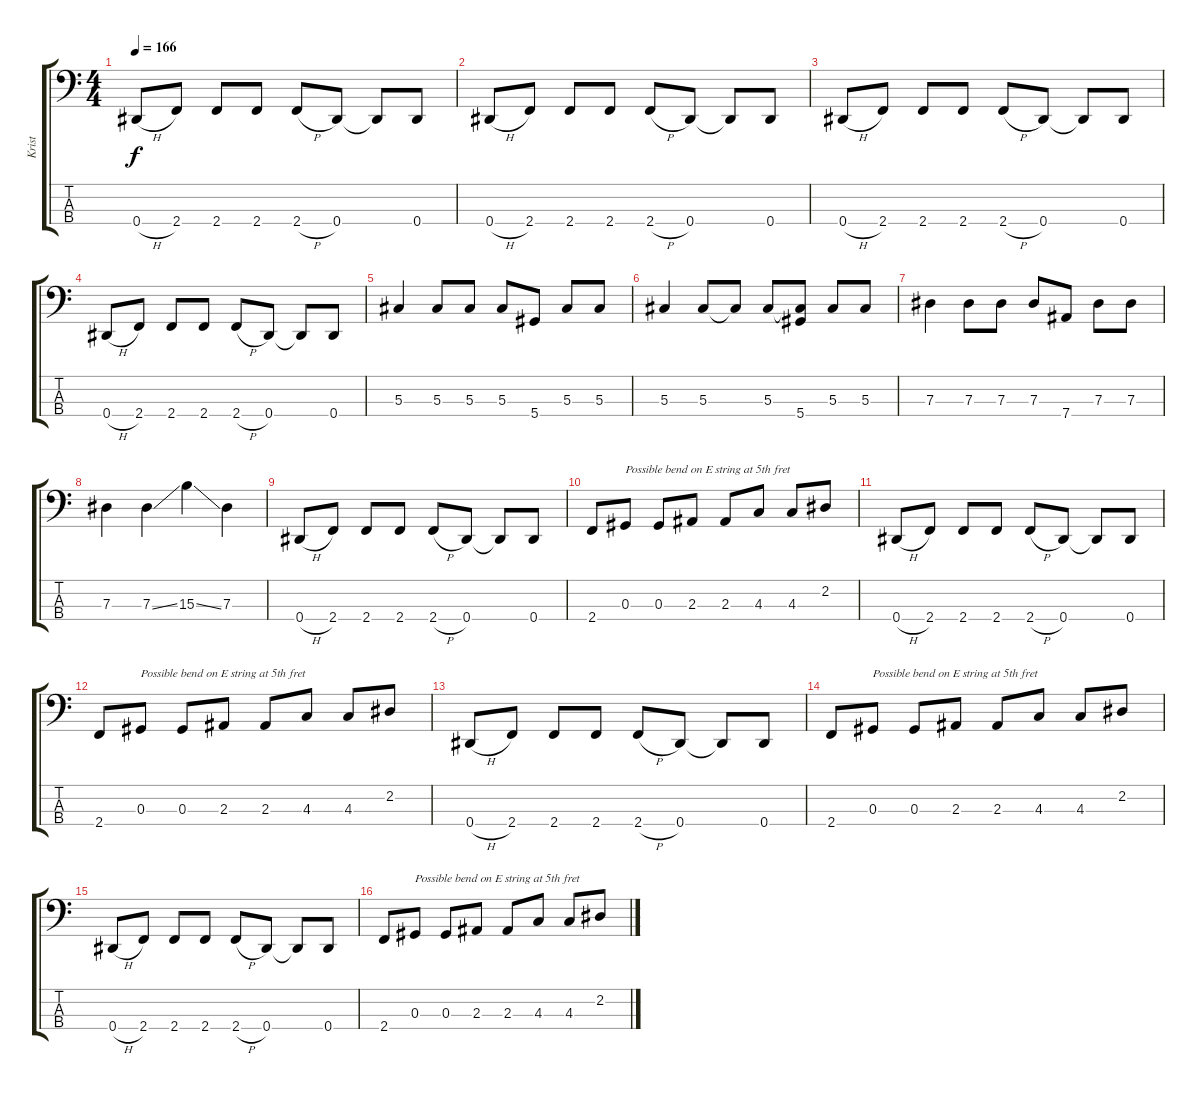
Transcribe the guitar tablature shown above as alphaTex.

\track ("Krist" "Krist") {instrument electricbassfinger}
\staff {score tabs}
\tuning (Gb2 Db2 Ab1 Eb1) {hide}
\ts (4 4)
\tempo 166
\clef f4
\ks c
0.4{h}.8{dy f} 2.4.8 2.4.8 2.4.8 2.4{h}.8 0.4.8 0.4{t}.8 0.4.8 |
0.4{h}.8 2.4.8 2.4.8 2.4.8 2.4{h}.8 0.4.8 0.4{t}.8 0.4.8 |
0.4{h}.8 2.4.8 2.4.8 2.4.8 2.4{h}.8 0.4.8 0.4{t}.8 0.4.8 |
0.4{h}.8 2.4.8 2.4.8 2.4.8 2.4{h}.8 0.4.8 0.4{t}.8 0.4.8 |
5.3.4 5.3.8 5.3.8 5.3.8 5.4.8 5.3.8 5.3.8 |
5.3.4 5.3.8 5.3{t}.8 5.3.8 (5.3{t} 5.4).8 5.3.8 5.3.8 |
7.3.4 7.3.8 7.3.8 7.3.8 7.4.8 7.3.8 7.3.8 |
7.3.4 7.3{ss}.4 15.3{ss}.4 7.3.4 |
0.4{h}.8 2.4.8 2.4.8 2.4.8 2.4{h}.8 0.4.8 0.4{t}.8 0.4.8 |
2.4.8 0.3.8{txt "Possible bend on E string at 5th fret"} 0.3.8 2.3.8 2.3.8 4.3.8 4.3.8 2.2.8 |
0.4{h}.8 2.4.8 2.4.8 2.4.8 2.4{h}.8 0.4.8 0.4{t}.8 0.4.8 |
2.4.8 0.3.8{txt "Possible bend on E string at 5th fret"} 0.3.8 2.3.8 2.3.8 4.3.8 4.3.8 2.2.8 |
0.4{h}.8 2.4.8 2.4.8 2.4.8 2.4{h}.8 0.4.8 0.4{t}.8 0.4.8 |
2.4.8 0.3.8{txt "Possible bend on E string at 5th fret"} 0.3.8 2.3.8 2.3.8 4.3.8 4.3.8 2.2.8 |
0.4{h}.8 2.4.8 2.4.8 2.4.8 2.4{h}.8 0.4.8 0.4{t}.8 0.4.8 |
2.4.8 0.3.8{txt "Possible bend on E string at 5th fret"} 0.3.8 2.3.8 2.3.8 4.3.8 4.3.8 2.2.8
